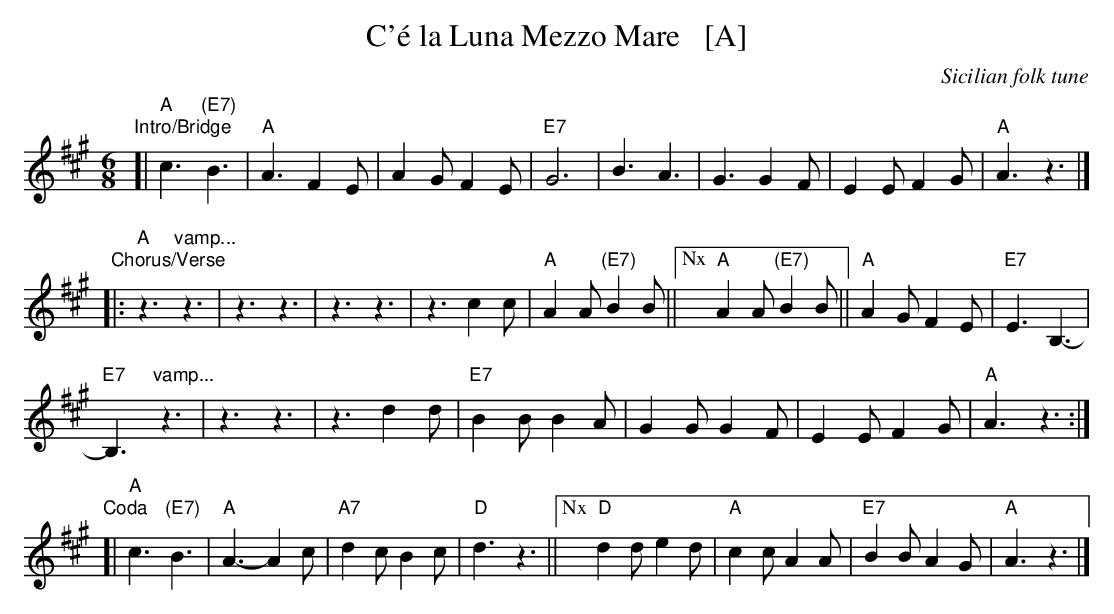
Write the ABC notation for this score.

X:1
T: C'\'e la Luna Mezzo Mare   [A]
O: Sicilian folk tune
M: 6/8
L: 1/8
K: A
"Intro/Bridge"\
[|\
"A"c3 "(E7)"B3 | "A"A3 F2E | A2G F2E | "E7"G6 |\
B3 A3 | G3 G2F | E2E F2G | "A"A3 z3 |]
"Chorus/Verse"\
|:\
"A"z3 "vamp..."z3 | z3 z3 | z3 z3 | z3 c2c |\
"A"A2A "(E7)"B2B ||["Nx" "A"A2A "(E7)"B2B || "A"A2G F2E | "E7"E3 B,3- |
"E7"B,3 "vamp..."z3 | z3 z3 | z3 d2d |\
"E7"B2B B2A | G2G G2F | E2E F2G | "A"A3 z3 :|
"Coda"\
[|\
"A"c3 "(E7)"B3 | "A"A3- A2c | "A7"d2c B2c | "D"d3 z3 ||\
["Nx" "D"d2d e2d | "A"c2c A2A | "E7"B2B A2G | "A"A3 z3 |]
